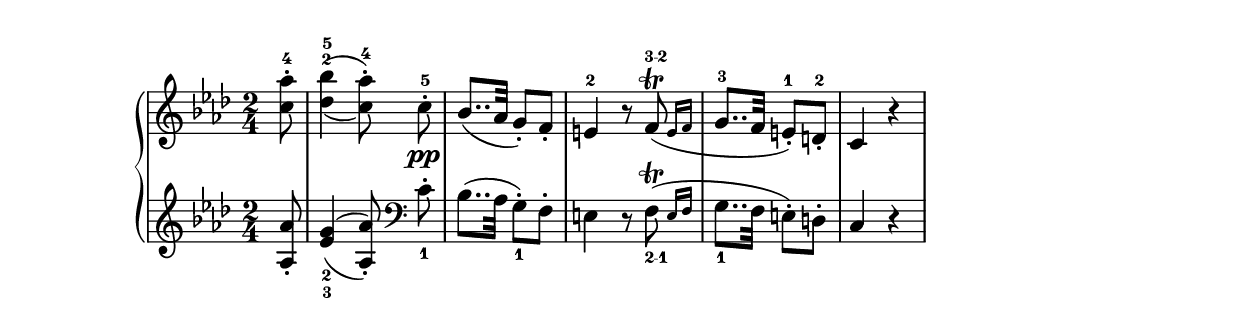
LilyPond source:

%% DO NOT EDIT this file manually; it was automatically
%% generated from the LilyPond Snippet Repository
%% (http://lsr.di.unimi.it).
%%
%% Make any changes in the LSR itself, or in
%% `Documentation/snippets/new/`, then run
%% `scripts/auxiliar/makelsr.pl`.
%%
%% This file is in the public domain.

\version "2.24.0"

\header {
  lsrtags = "headword"

  texidoc = "
NR 1.7 Editorial annotations

Beethoven, Op. 31, No. 3@*
Piano sonata 18, Movt. II, Scherzo@*
Measures 9--14
"

  doctitle = "Editorial headword"
} % begin verbatim


\include "english.ly"

% Beethoven, Op. 31, No. 3
% Piano sonata 18, Movt II, Scherzo
% Measures 9 - 14

\new PianoStaff <<

  % RH Staff
  \new Staff {
    \clef treble
    \key af \major
    \time 2/4
    \set Staff.fingeringOrientations = #'(up)
    \set Score.currentBarNumber = #9
    \partial 8
    <af''-4 c''>8 \staccato
    |
    \set doubleSlurs = ##t
    <bf''-5 df''-2>4 (
    <af''-4 c''>8 \staccato )
    \noBeam
    c''8-5 \staccato \pp
    |
    \set doubleSlurs = ##f
    bf'8.. (
    af'32
    g'8 ) \staccato
    f'8 \staccato
    |
    e'4-2
    r8
    \once \override Script.script-priority = #-100
    \afterGrace
    f'8 ( \trill ^ \markup { \finger "3-2" }
    { e'16 [ f'16 ] }
    |
    g'8..-3
    f'32
    e'8-1 ) \staccato
    d'8-2 \staccato
    |
    c'4
    r4
  }

  % LH Staff
  \new Staff {
    \key af \major
    \clef treble
    \override Fingering.direction = #down
    \set Staff.fingeringOrientations = #'(down)
    \partial 8
    <af' af>8 \staccato
    \set doubleSlurs = ##t
    <g'-2 ef'-3>4 (
    <af' af>8 ) \staccato
    \noBeam
    \clef bass
    c'8-1 \staccato
    |
    \set doubleSlurs = ##f
    bf8.. (
    af32
    g8-1 ) \staccato
    f8 \staccato
    |
    e4
    r8
    \afterGrace
    f8 ( \trill _ \markup { \finger "2-1" }
    { e16 [ f16 ] }
    |
    g8..-1
    f32
    e8 ) \staccato
    d8 \staccato
    |
    c4
    r4
  }
>>
